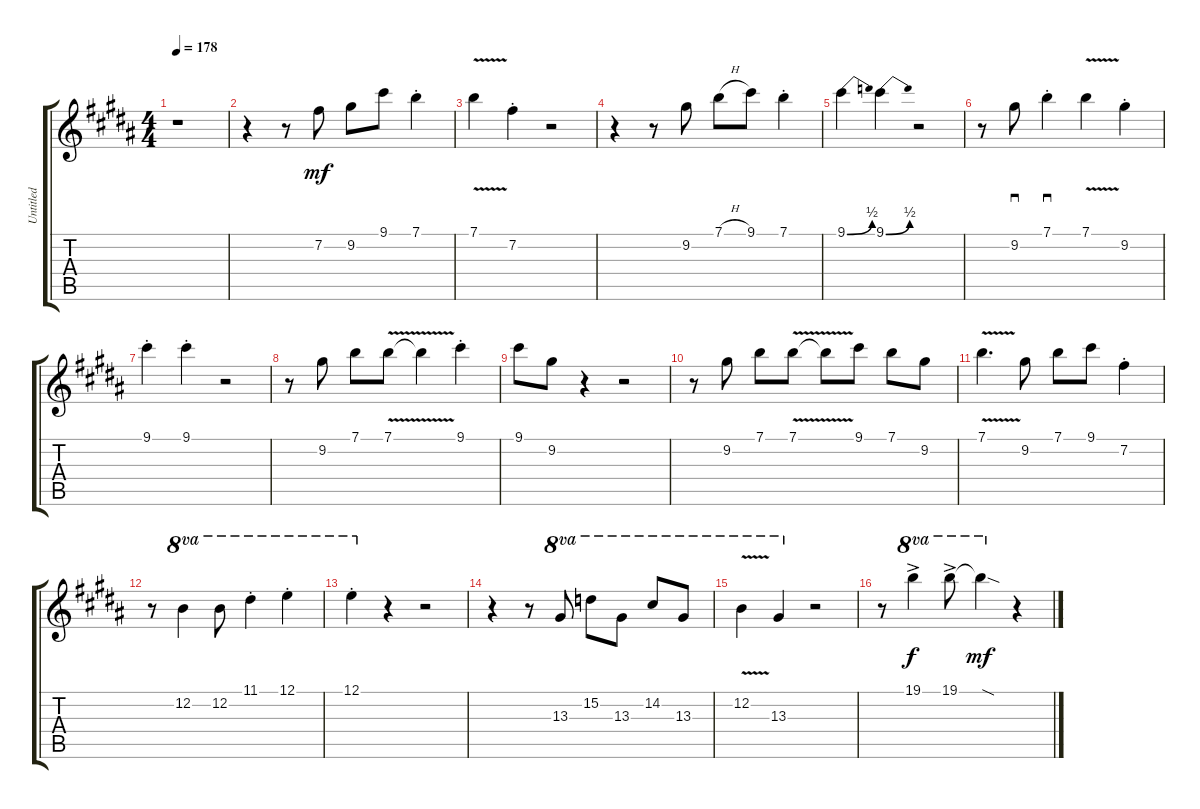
\track ("Untitled" "Untitled") {instrument electricguitarjazz}
\staff {score tabs}
\tuning (E4 B3 G3 D3 A2 E2) {hide}
\ts (4 4)
\tempo 178
\clef g2
\ks b
r.1{dy mf instrument electricguitarjazz} |
\ks g#minor
r.4 r.8 7.2.8 9.2.8 9.1.8 7.1{st}.4 |
7.1{v}.4 7.2{st}.4 r.2 |
r.4 r.8 9.2.8 7.1{h}.8 9.1.8 7.1{st}.4 |
9.1{be (bend 0 0 60 2)}.4 9.1{be (bend 0 0 60 2)}.4 r.2 |
\ks b
r.8 9.2.8{sd} 7.1{st}.4{sd} 7.1{v}.4 9.2{st}.4 |
\ks g#minor
9.1{st}.4 9.1{st}.4 r.2 |
r.8 9.2.8 7.1.8 7.1{v}.8 7.1{v t}.4 9.1{st}.4 |
9.1.8 9.2.8 r.4 r.2 |
r.8 9.2.8 7.1.8 7.1{v}.8 7.1{v t}.8 9.1.8 7.1.8 9.2.8 |
\ks b
7.1{v}.4{d} 9.2.8 7.1.8 9.1.8 7.2{st}.4 |
\ks g#minor
r.8 12.2.4{ot 8va} 12.2.8{ot 8va} 11.1{st}.4{ot 8va} 12.1{st}.4{ot 8va} |
12.1{st}.4{ot 8va} r.4 r.2 |
r.4 r.8 13.3.8{ot 8va} 15.2.8{ot 8va} 13.3.8{ot 8va} 14.2.8{ot 8va} 13.3.8{ot 8va} |
12.2{v}.4{ot 8va} 13.3.4{ot 8va} r.2 |
\ks b
r.8 19.1{ac}.4{ot 8va dy f} 19.1{ac}.8{ot 8va} 19.1{sod t}.4{ot 8va dy mf} r.4
